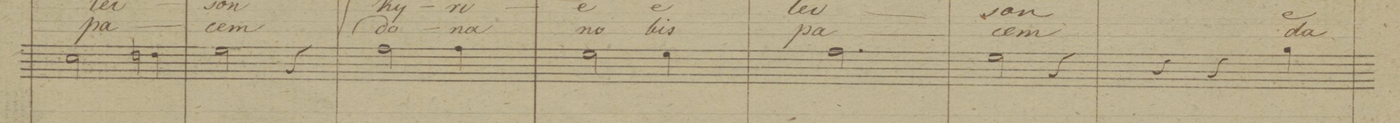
**kern	**dynam	**text	**text
*I"Alto	*	*	*
*clefC3	*	*	*
*k[b-]	*	*	*
*M3/4	*	*	*
2d\	.	.	.
4en\	.	.	.
=8	=8	=8	=8
2f\	.	.	.
4r	.	.	.
=9	=9	=9	=9
2g\	.	.	.
4g\	.	.	.
=10	=10	=10	=10
2f\	.	.	.
4f\	.	.	.
=11	=11	=11	=11
2.g\	.	.	.
=12	=12	=12	=12
2f\	.	.	.
4r	.	.	.
=13	=13	=13	=13
4r	.	.	.
4r	.	.	.
4a\	.	.	.
=14	=14	=14	=14
*-	*-	*-	*-
